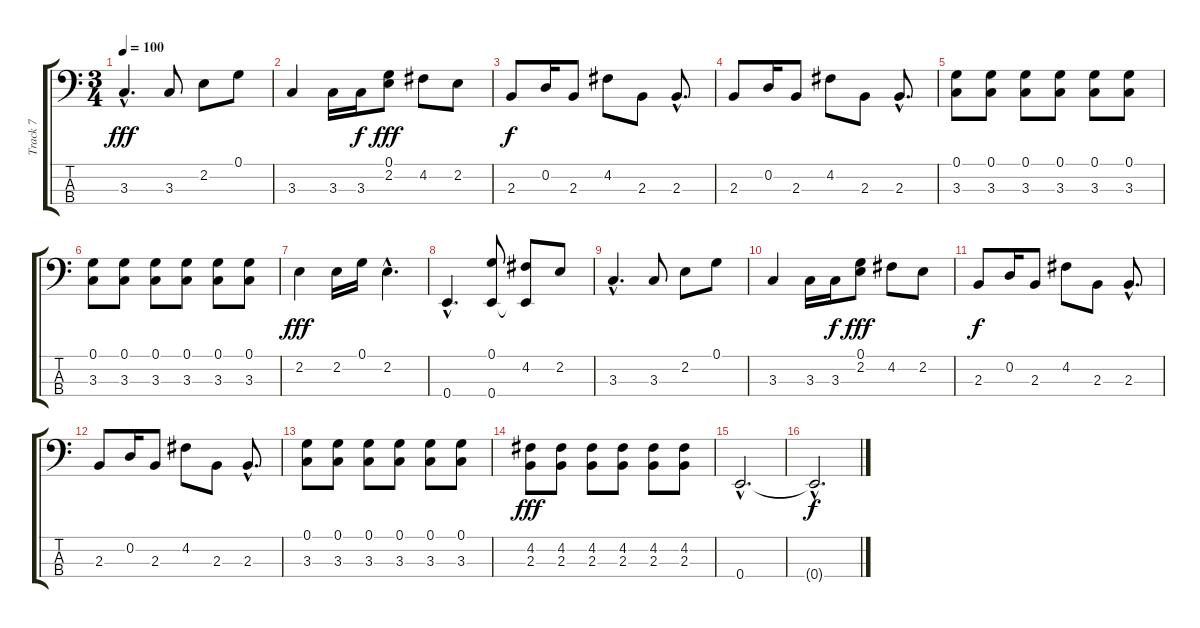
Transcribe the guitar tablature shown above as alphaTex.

\track ("Track 7" "Track 7") {instrument synthbass2}
\staff {score tabs}
\tuning (G2 D2 A1 E1) {hide}
\ts (3 4)
\tempo 100
\clef f4
\ks c
3.3{hac}.4{d dy fff} 3.3.8 2.2.8 0.1.8 |
3.3.4 3.3.16 3.3.16{dy f} (0.1 2.2).8{dy fff} 4.2.8 2.2.8 |
2.3.8{dy f} 0.2.16 2.3.8 4.2.8 2.3.8 2.3{hac}.8{d} |
2.3.8 0.2.16 2.3.8 4.2.8 2.3.8 2.3{hac}.8{d} |
(0.1 3.3).8 (0.1 3.3).8 (0.1 3.3).8 (0.1 3.3).8 (0.1 3.3).8 (0.1 3.3).8 |
(0.1 3.3).8 (0.1 3.3).8 (0.1 3.3).8 (0.1 3.3).8 (0.1 3.3).8 (0.1 3.3).8 |
2.2.4{dy fff} 2.2.16 0.1.16 2.2{hac}.4{d} |
0.4{hac}.4{d} (0.1 0.4).8 (4.2 0.4{t}).8 2.2.8 |
3.3{hac}.4{d} 3.3.8 2.2.8 0.1.8 |
3.3.4 3.3.16 3.3.16{dy f} (0.1 2.2).8{dy fff} 4.2.8 2.2.8 |
2.3.8{dy f} 0.2.16 2.3.8 4.2.8 2.3.8 2.3{hac}.8{d} |
2.3.8 0.2.16 2.3.8 4.2.8 2.3.8 2.3{hac}.8{d} |
(0.1 3.3).8 (0.1 3.3).8 (0.1 3.3).8 (0.1 3.3).8 (0.1 3.3).8 (0.1 3.3).8 |
(4.2 2.3).8{dy fff} (4.2 2.3).8 (4.2 2.3).8 (4.2 2.3).8 (4.2 2.3).8 (4.2 2.3).8 |
0.4{hac}.2{d} |
0.4{hac t}.2{d dy f}
